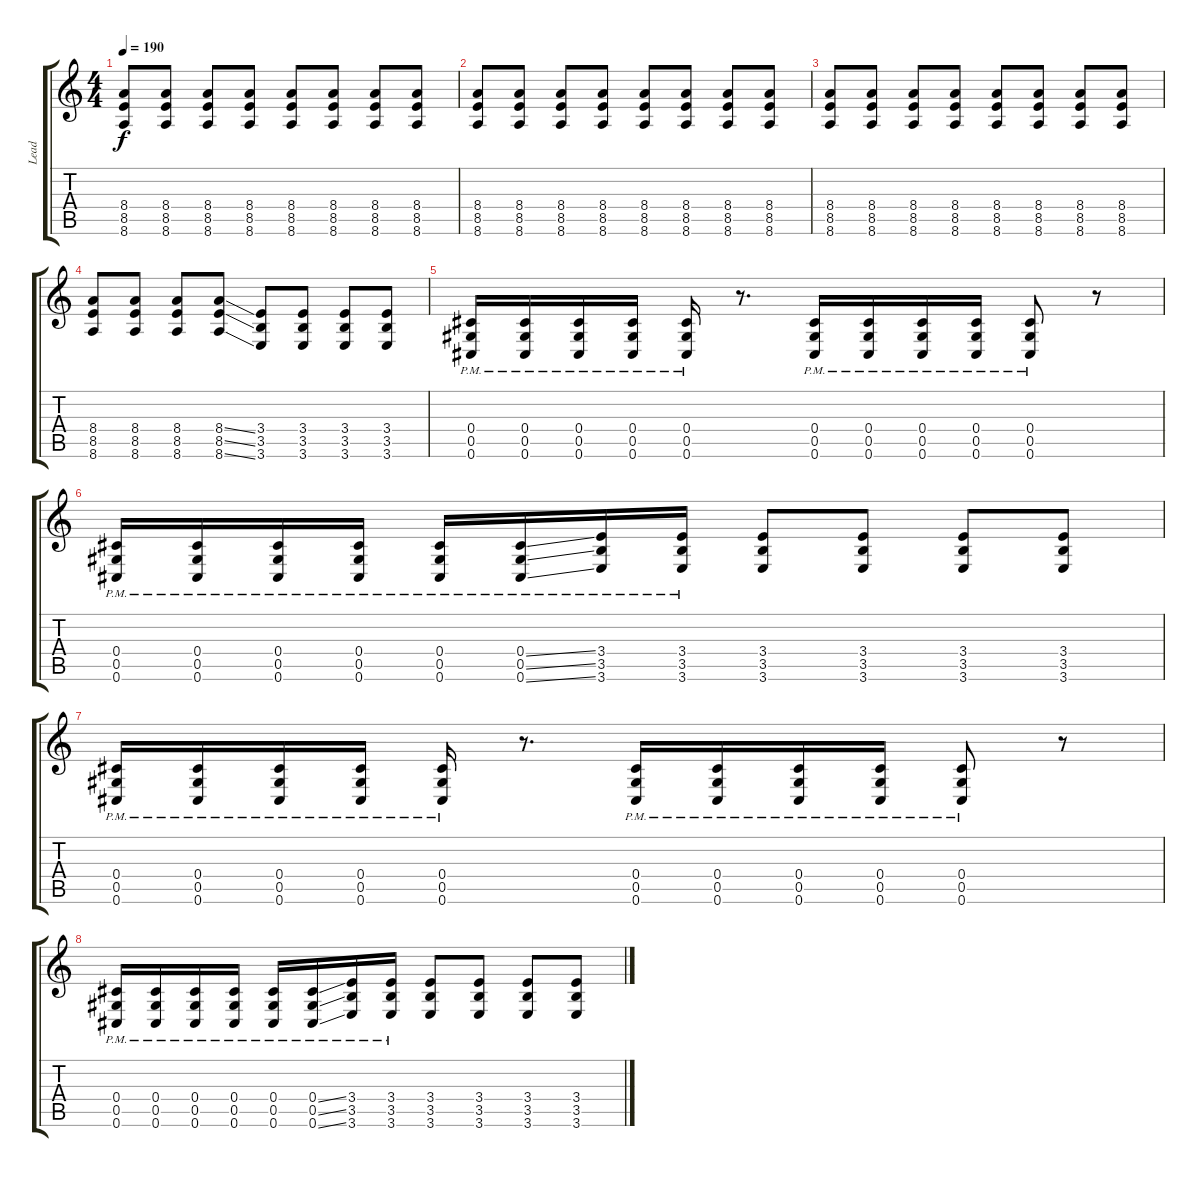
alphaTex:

\track ("Lead" "Lead") {instrument distortionguitar}
\staff {score tabs}
\tuning (Eb4 Bb3 Gb3 Db3 Ab2 Db2) {hide}
\ts (4 4)
\tempo 190
\clef g2
\ks c
(8.4 8.5 8.6).8{dy f} (8.4 8.5 8.6).8 (8.4 8.5 8.6).8 (8.4 8.5 8.6).8 (8.4 8.5 8.6).8 (8.4 8.5 8.6).8 (8.4 8.5 8.6).8 (8.4 8.5 8.6).8 |
(8.4 8.5 8.6).8 (8.4 8.5 8.6).8 (8.4 8.5 8.6).8 (8.4 8.5 8.6).8 (8.4 8.5 8.6).8 (8.4 8.5 8.6).8 (8.4 8.5 8.6).8 (8.4 8.5 8.6).8 |
(8.4 8.5 8.6).8 (8.4 8.5 8.6).8 (8.4 8.5 8.6).8 (8.4 8.5 8.6).8 (8.4 8.5 8.6).8 (8.4 8.5 8.6).8 (8.4 8.5 8.6).8 (8.4 8.5 8.6).8 |
(8.4 8.5 8.6).8 (8.4 8.5 8.6).8 (8.4 8.5 8.6).8 (8.4{ss} 8.5{ss} 8.6{ss}).8 (3.4 3.5 3.6).8 (3.4 3.5 3.6).8 (3.4 3.5 3.6).8 (3.4 3.5 3.6).8 |
(0.4{pm} 0.5{pm} 0.6{pm}).16 (0.4{pm} 0.5{pm} 0.6{pm}).16 (0.4{pm} 0.5{pm} 0.6{pm}).16 (0.4{pm} 0.5{pm} 0.6{pm}).16 (0.4{pm} 0.5{pm} 0.6{pm}).16 r.8{d} (0.4{pm} 0.5{pm} 0.6{pm}).16 (0.4{pm} 0.5{pm} 0.6{pm}).16 (0.4{pm} 0.5{pm} 0.6{pm}).16 (0.4{pm} 0.5{pm} 0.6{pm}).16 (0.4{pm} 0.5{pm} 0.6{pm}).8 r.8 |
(0.4{pm} 0.5{pm} 0.6{pm}).16 (0.4{pm} 0.5{pm} 0.6{pm}).16 (0.4{pm} 0.5{pm} 0.6{pm}).16 (0.4{pm} 0.5{pm} 0.6{pm}).16 (0.4{pm} 0.5{pm} 0.6{pm}).16 (0.4{ss pm} 0.5{ss pm} 0.6{ss pm}).16 (3.4{pm} 3.5{pm} 3.6{pm}).16 (3.4{pm} 3.5{pm} 3.6{pm}).16 (3.4 3.5 3.6).8 (3.4 3.5 3.6).8 (3.4 3.5 3.6).8 (3.4 3.5 3.6).8 |
(0.4{pm} 0.5{pm} 0.6{pm}).16 (0.4{pm} 0.5{pm} 0.6{pm}).16 (0.4{pm} 0.5{pm} 0.6{pm}).16 (0.4{pm} 0.5{pm} 0.6{pm}).16 (0.4{pm} 0.5{pm} 0.6{pm}).16 r.8{d} (0.4{pm} 0.5{pm} 0.6{pm}).16 (0.4{pm} 0.5{pm} 0.6{pm}).16 (0.4{pm} 0.5{pm} 0.6{pm}).16 (0.4{pm} 0.5{pm} 0.6{pm}).16 (0.4{pm} 0.5{pm} 0.6{pm}).8 r.8 |
(0.4{pm} 0.5{pm} 0.6{pm}).16 (0.4{pm} 0.5{pm} 0.6{pm}).16 (0.4{pm} 0.5{pm} 0.6{pm}).16 (0.4{pm} 0.5{pm} 0.6{pm}).16 (0.4{pm} 0.5{pm} 0.6{pm}).16 (0.4{ss pm} 0.5{ss pm} 0.6{ss pm}).16 (3.4{pm} 3.5{pm} 3.6{pm}).16 (3.4{pm} 3.5{pm} 3.6{pm}).16 (3.4 3.5 3.6).8 (3.4 3.5 3.6).8 (3.4 3.5 3.6).8 (3.4 3.5 3.6).8
